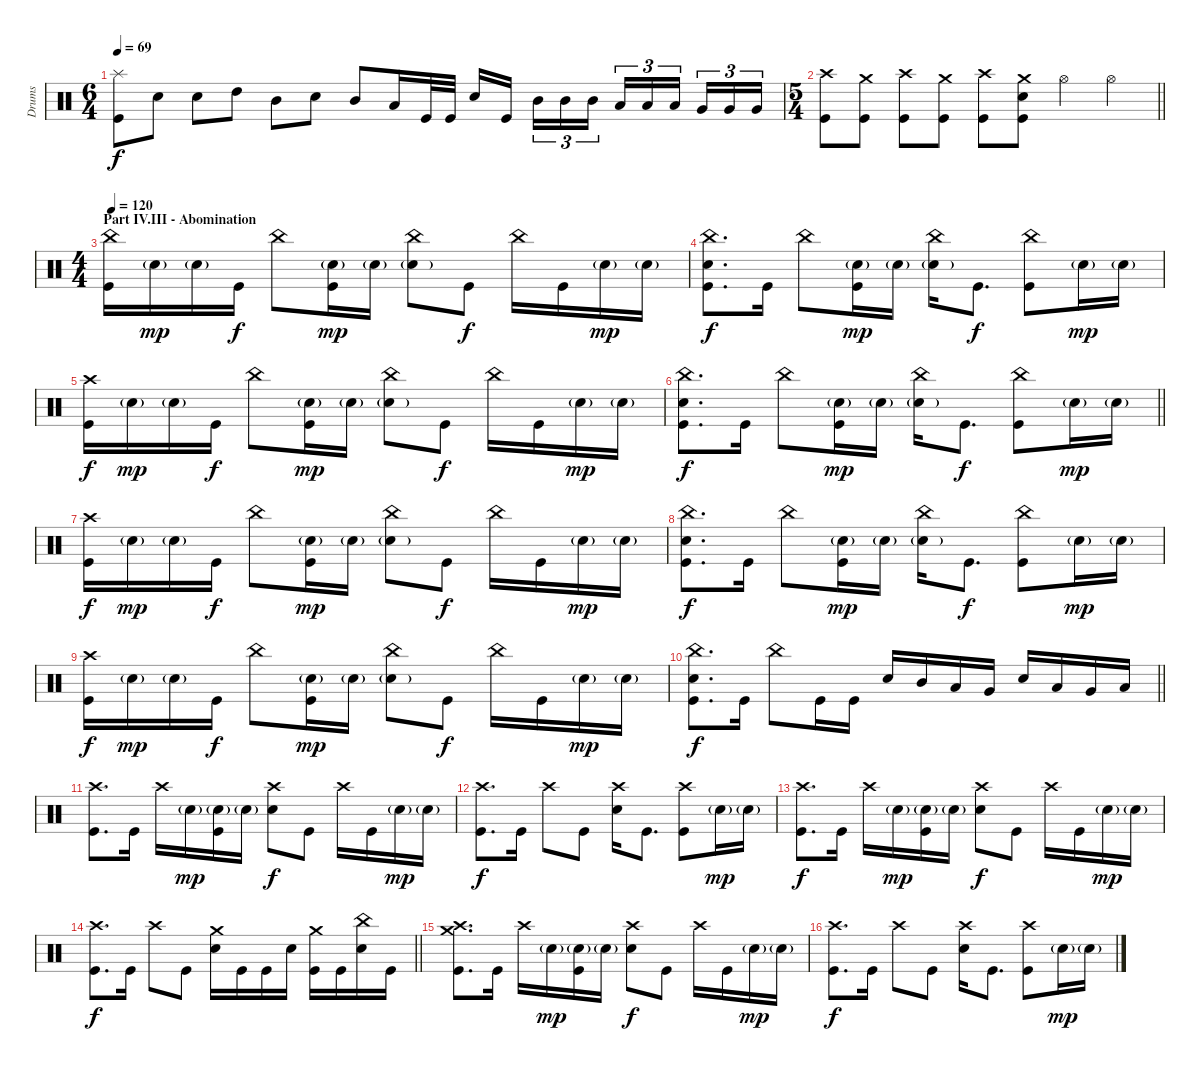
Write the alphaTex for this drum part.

\track ("Drums" "Drums") {instrument percussion}
\staff
\articulation defaults
\ts (6 4)
\tempo 69
\clef neutral
\ks c
("Splash (hit)" "Kick (hit)").8{dy f volume 15} "Electric Snare (hit)".8 "Electric Snare (hit)".8 "High Tom (hit)".8 "Mid Tom (hit)".8 "Electric Snare (hit)".8 "Mid Tom (hit)".8 "Low Tom (hit)".16 "Kick (hit)".32 "Kick (hit)".32 "Electric Snare (hit)".16 "Kick (hit)".16{beam splitsecondary} "Mid Tom (hit)".16{tu (3 2)} "Mid Tom (hit)".16{tu (3 2)} "Mid Tom (hit)".16{tu (3 2) beam splitsecondary} "Low Tom (hit)".16{tu (3 2)} "Low Tom (hit)".16{tu (3 2)} "Low Tom (hit)".16{tu (3 2) beam splitsecondary} "Very Low Tom (hit)".16{tu (3 2)} "Very Low Tom (hit)".16{tu (3 2)} "Very Low Tom (hit)".16{tu (3 2)} |
\ts (5 4)
\barLineRight lightlight
("Crash high (hit)" "Kick (hit)").8 ("Crash medium (hit)" "Kick (hit)").8 ("Crash high (hit)" "Kick (hit)").8 ("Crash medium (hit)" "Kick (hit)").8 ("Crash high (hit)" "Kick (hit)").8 ("Crash medium (hit)" "Electric Snare (hit)" "Kick (hit)").8 "Hi-Hat (open)".4 "Hi-Hat (open)".4 |
\ts (4 4)
\section ("" "Part IV.III - Abomination")
\tempo 120
("China (hit)" "Kick (hit)").16 "Electric Snare (hit)"{g}.16{dy mp} "Electric Snare (hit)"{g}.16 "Kick (hit)".16{dy f} "China (hit)".8 ("Electric Snare (hit)"{g} "Kick (hit)").16{dy mp} "Electric Snare (hit)"{g}.16 ("China (hit)" "Electric Snare (hit)"{g}).8 "Kick (hit)".8{dy f} "China (hit)".16 "Kick (hit)".16 "Electric Snare (hit)"{g}.16{dy mp} "Electric Snare (hit)"{g}.16 |
("China (hit)" "Electric Snare (hit)" "Kick (hit)").8{d dy f} "Kick (hit)".16 "China (hit)".8 ("Electric Snare (hit)"{g} "Kick (hit)").16{dy mp} "Electric Snare (hit)"{g}.16 ("China (hit)" "Electric Snare (hit)"{g}).16 "Kick (hit)".8{d dy f} ("China (hit)" "Kick (hit)").8 "Electric Snare (hit)"{g}.16{dy mp} "Electric Snare (hit)"{g}.16 |
("Crash high (hit)" "Kick (hit)").16{dy f} "Electric Snare (hit)"{g}.16{dy mp} "Electric Snare (hit)"{g}.16 "Kick (hit)".16{dy f} "China (hit)".8 ("Electric Snare (hit)"{g} "Kick (hit)").16{dy mp} "Electric Snare (hit)"{g}.16 ("China (hit)" "Electric Snare (hit)"{g}).8 "Kick (hit)".8{dy f} "China (hit)".16 "Kick (hit)".16 "Electric Snare (hit)"{g}.16{dy mp} "Electric Snare (hit)"{g}.16 |
\barLineRight lightlight
("China (hit)" "Electric Snare (hit)" "Kick (hit)").8{d dy f} "Kick (hit)".16 "China (hit)".8 ("Electric Snare (hit)"{g} "Kick (hit)").16{dy mp} "Electric Snare (hit)"{g}.16 ("China (hit)" "Electric Snare (hit)"{g}).16 "Kick (hit)".8{d dy f} ("China (hit)" "Kick (hit)").8 "Electric Snare (hit)"{g}.16{dy mp} "Electric Snare (hit)"{g}.16 |
("Crash high (hit)" "Kick (hit)").16{dy f} "Electric Snare (hit)"{g}.16{dy mp} "Electric Snare (hit)"{g}.16 "Kick (hit)".16{dy f} "China (hit)".8 ("Electric Snare (hit)"{g} "Kick (hit)").16{dy mp} "Electric Snare (hit)"{g}.16 ("China (hit)" "Electric Snare (hit)"{g}).8 "Kick (hit)".8{dy f} "China (hit)".16 "Kick (hit)".16 "Electric Snare (hit)"{g}.16{dy mp} "Electric Snare (hit)"{g}.16 |
("China (hit)" "Electric Snare (hit)" "Kick (hit)").8{d dy f} "Kick (hit)".16 "China (hit)".8 ("Electric Snare (hit)"{g} "Kick (hit)").16{dy mp} "Electric Snare (hit)"{g}.16 ("China (hit)" "Electric Snare (hit)"{g}).16 "Kick (hit)".8{d dy f} ("China (hit)" "Kick (hit)").8 "Electric Snare (hit)"{g}.16{dy mp} "Electric Snare (hit)"{g}.16 |
("Crash high (hit)" "Kick (hit)").16{dy f} "Electric Snare (hit)"{g}.16{dy mp} "Electric Snare (hit)"{g}.16 "Kick (hit)".16{dy f} "China (hit)".8 ("Electric Snare (hit)"{g} "Kick (hit)").16{dy mp} "Electric Snare (hit)"{g}.16 ("China (hit)" "Electric Snare (hit)"{g}).8 "Kick (hit)".8{dy f} "China (hit)".16 "Kick (hit)".16 "Electric Snare (hit)"{g}.16{dy mp} "Electric Snare (hit)"{g}.16 |
\barLineRight lightlight
("China (hit)" "Electric Snare (hit)" "Kick (hit)").8{d dy f} "Kick (hit)".16 "China (hit)".8 "Kick (hit)".16 "Kick (hit)".16 "Electric Snare (hit)".16 "Mid Tom (hit)".16 "Low Tom (hit)".16 "Very Low Tom (hit)".16 "Electric Snare (hit)".16 "Low Tom (hit)".16 "Very Low Tom (hit)".16 "Low Floor Tom (hit)".16 |
\section ("" "")
("Crash high (hit)" "Kick (hit)").8{d} "Kick (hit)".16 "Crash high (hit)".16 "Electric Snare (hit)"{g}.16{dy mp} ("Electric Snare (hit)"{g} "Kick (hit)").16 "Electric Snare (hit)"{g}.16 ("Crash high (hit)" "Electric Snare (hit)").8{dy f} "Kick (hit)".8 "Crash high (hit)".16 "Kick (hit)".16 "Electric Snare (hit)"{g}.16{dy mp} "Electric Snare (hit)"{g}.16 |
("Crash high (hit)" "Kick (hit)").8{d dy f} "Kick (hit)".16 "Crash high (hit)".8 "Kick (hit)".8 ("Crash high (hit)" "Electric Snare (hit)").16 "Kick (hit)".8{d} ("Crash high (hit)" "Kick (hit)").8 "Electric Snare (hit)"{g}.16{dy mp} "Electric Snare (hit)"{g}.16 |
("Crash high (hit)" "Kick (hit)").8{d dy f} "Kick (hit)".16 "Crash high (hit)".16 "Electric Snare (hit)"{g}.16{dy mp} ("Electric Snare (hit)"{g} "Kick (hit)").16 "Electric Snare (hit)"{g}.16 ("Crash high (hit)" "Electric Snare (hit)").8{dy f} "Kick (hit)".8 "Crash high (hit)".16 "Kick (hit)".16 "Electric Snare (hit)"{g}.16{dy mp} "Electric Snare (hit)"{g}.16 |
\barLineRight lightlight
("Crash high (hit)" "Kick (hit)").8{d dy f} "Kick (hit)".16 "Crash high (hit)".8 "Kick (hit)".8 ("Crash medium (hit)" "Electric Snare (hit)").16 "Kick (hit)".16 "Kick (hit)".16 "Electric Snare (hit)".16 ("Crash medium (hit)" "Kick (hit)").16 "Kick (hit)".16 ("China (hit)" "Electric Snare (hit)").16 "Kick (hit)".16 |
("Crash high (hit)" "Crash medium (hit)" "Kick (hit)").8{d} "Kick (hit)".16 "Crash high (hit)".16 "Electric Snare (hit)"{g}.16{dy mp} ("Electric Snare (hit)"{g} "Kick (hit)").16 "Electric Snare (hit)"{g}.16 ("Crash high (hit)" "Electric Snare (hit)").8{dy f} "Kick (hit)".8 "Crash high (hit)".16 "Kick (hit)".16 "Electric Snare (hit)"{g}.16{dy mp} "Electric Snare (hit)"{g}.16 |
("Crash high (hit)" "Kick (hit)").8{d dy f} "Kick (hit)".16 "Crash high (hit)".8 "Kick (hit)".8 ("Crash high (hit)" "Electric Snare (hit)").16 "Kick (hit)".8{d} ("Crash high (hit)" "Kick (hit)").8 "Electric Snare (hit)"{g}.16{dy mp} "Electric Snare (hit)"{g}.16
